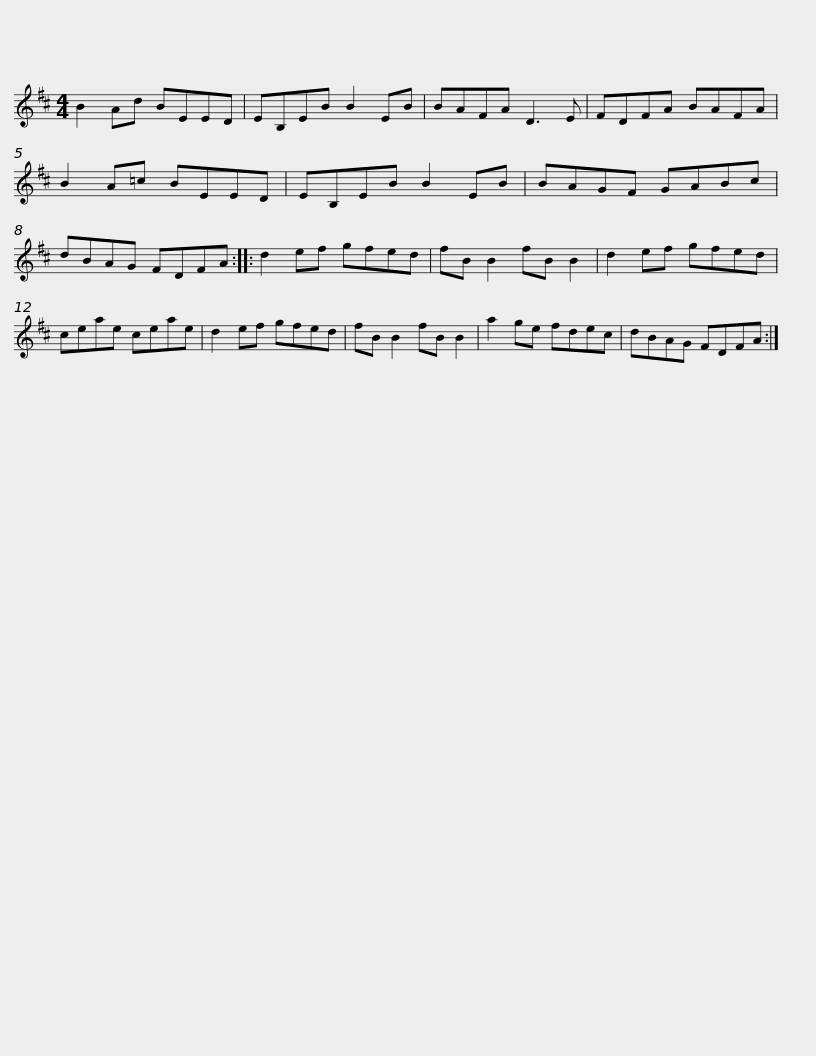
X:1
L:1/8
M:4/4
I:linebreak $
K:D
V:1 treble
V:1
 B2 Ad BEED | EB,EB B2 EB | BAFA D3 E | FDFA BAFA | B2 A=c BEED | %5
 EB,EB B2 EB |$ BAGF GABc | dBAG FDFA :: d2 ef gfed | fB B2 fB B2 | %10
 d2 ef gfed | ceae ceae |$ d2 ef gfed | fB B2 fB B2 | a2 ge fdec | %15
 dBAG FDFA :| %16
